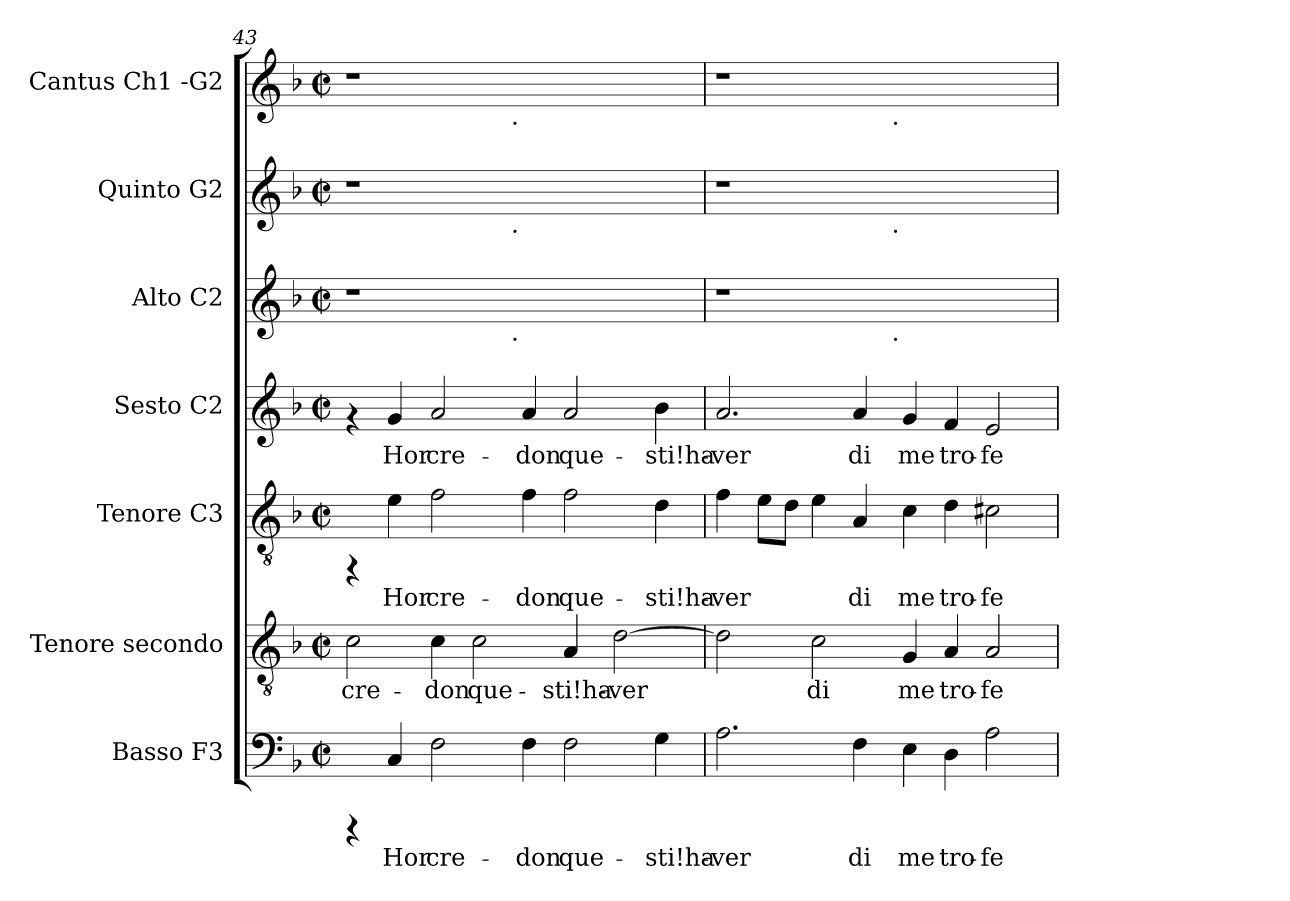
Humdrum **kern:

**kern	**text	**kern	**text	**kern	**text	**kern	**text	**kern	**kern	**kern
*part7	*part7	*part6	*part6	*part5	*part5	*part4	*part4	*part3	*part2	*part1
*staff7	*staff7	*staff6	*staff6	*staff5	*staff5	*staff4	*staff4	*staff3	*staff2	*staff1
*I"Basso  F3	*	*I"Tenore  secondo	*	*I"Tenore  C3	*	*I"Sesto  C2	*	*I"Alto  C2	*I"Quinto  G2	*I"Cantus  Ch1 -G2
*I'B	*	*I'T2	*	*I'T	*	*	*	*I'A	*	*I'C
*clefF4	*	*clefGv2	*	*clefGv2	*	*clefG2	*	*clefG2	*clefG2	*clefG2
*k[b-]	*	*k[b-]	*	*k[b-]	*	*k[b-]	*	*k[b-]	*k[b-]	*k[b-]
*F:	*	*F:	*	*F:	*	*F:	*	*F:	*F:	*F:
*M2/2	*	*M2/2	*	*M2/2	*	*M2/2	*	*M2/2	*M2/2	*M2/2
*met(c|)	*	*met(c|)	*	*met(c|)	*	*met(c|)	*	*met(c|)	*met(c|)	*met(c|)
=43	=43	=43	=43	=43	=43	=43	=43	=43	=43	=43
!	!	!	!LO:LY:b:cj	!	!	!	!	!	!	!
*	*	*	*	*	*	*	*	*^	*^	*^
4rCCC	.	2c\	cre-	4rFF	.	4rf	.	1r	2ryy	1r	2ryy	1r	2ryy
!	!LO:LY:b:cj	!	!	!	!LO:LY:b:cj	!	!LO:LY:b:cj	!	!	!	!	!	!
4C/	Hor	.	.	4e\	Hor	4g/	Hor	.	.	.	.	.	.
!	!LO:LY:b:cj	!	!LO:LY:b:cj	!	!LO:LY:b:cj	!	!LO:LY:b:cj	!	!	!	!	!	!
2F\	cre-	4c\	-don	2f\	cre-	2a/	cre-	.	4...ryy	.	4...ryy	.	4...ryy
!	!	!	!LO:LY:b:cj	!	!	!	!	!	!	!	!	!	!
.	.	2c\	que-	.	.	.	.	.	.	.	.	.	.
!	!	!	!	!	!	!	!	!	!	!	!	!	!LO:TX:b:t=.
!	!	!	!	!	!	!	!	!	!	!	!LO:TX:b:t=.	!	!
!	!	!	!	!	!	!	!	!	!LO:TX:b:t=.	!	!	!	!
.	.	.	.	.	.	.	.	.	1ryy	.	1ryy	.	1ryy
!	!LO:LY:b:cj	!	!	!	!LO:LY:b:cj	!	!LO:LY:b:cj	!	!	!	!	!	!
4F\	-don	.	.	4f\	-don	4a/	-don	1ryy	.	1ryy	.	1ryy	.
!	!LO:LY:b:cj	!	!LO:LY:b:cj	!	!LO:LY:b:cj	!	!LO:LY:b:cj	!	!	!	!	!	!
2F\	que-	4A/	-sti!ha-	2f\	que-	2a/	que-	.	.	.	.	.	.
!	!	!	!LO:LY:b:cj	!	!	!	!	!	!	!	!	!	!
.	.	[>2d\	-ver	.	.	.	.	.	.	.	.	.	.
!	!LO:LY:b:cj	!	!	!	!LO:LY:b:cj	!	!LO:LY:b:cj	!	!	!	!	!	!
4G\	-sti!ha-	.	.	4d\	-sti!ha-	4b-\	-sti!ha-	.	.	.	.	.	.
.	.	.	.	.	.	.	.	.	32ryy	.	32ryy	.	32ryy
=44	=44	=44	=44	=44	=44	=44	=44	=44	=44	=44	=44	=44	=44
!	!LO:LY:b:cj	!	!LO:LY:b:cj	!	!LO:LY:b:cj	!	!LO:LY:b:cj	!	!	!	!	!	!
2.A\	-ver	2d\]	.	4f\	-ver	2.a/	-ver	1r	2ryy	1r	2ryy	1r	2ryy
!	!	!	!	!	!LO:LY:b:cj	!	!	!	!	!	!	!	!
.	.	.	.	8e\L	.	.	.	.	.	.	.	.	.
!	!	!	!	!	!LO:LY:b:cj	!	!	!	!	!	!	!	!
.	.	.	.	8d\J	.	.	.	.	.	.	.	.	.
!	!	!	!LO:LY:b:cj	!	!LO:LY:b:cj	!	!	!	!	!	!	!	!
.	.	2c\	di	4e\	.	.	.	.	4...ryy	.	4...ryy	.	4...ryy
!	!LO:LY:b:cj	!	!	!	!LO:LY:b:cj	!	!LO:LY:b:cj	!	!	!	!	!	!
4F\	di	.	.	4A/	di	4a/	di	.	.	.	.	.	.
!	!	!	!	!	!	!	!	!	!	!	!	!	!LO:TX:b:t=.
!	!	!	!	!	!	!	!	!	!	!	!LO:TX:b:t=.	!	!
!	!	!	!	!	!	!	!	!	!LO:TX:b:t=.	!	!	!	!
.	.	.	.	.	.	.	.	.	1ryy	.	1ryy	.	1ryy
!	!LO:LY:b:cj	!	!LO:LY:b:cj	!	!LO:LY:b:cj	!	!LO:LY:b:cj	!	!	!	!	!	!
4E\	me	4G/	me	4c\	me	4g/	me	1ryy	.	1ryy	.	1ryy	.
!	!LO:LY:b:cj	!	!LO:LY:b:cj	!	!LO:LY:b:cj	!	!LO:LY:b:cj	!	!	!	!	!	!
4D\	tro-	4A/	tro-	4d\	tro-	4f/	tro-	.	.	.	.	.	.
!	!LO:LY:b:cj	!	!LO:LY:b:cj	!	!LO:LY:b:cj	!	!LO:LY:b:cj	!	!	!	!	!	!
2A\	-fe-	2A/	-fe-	2c#X\	-fe-	2e/	-fe-	.	.	.	.	.	.
.	.	.	.	.	.	.	.	.	32ryy	.	32ryy	.	32ryy
*	*	*	*	*	*	*	*	*v	*v	*	*	*v	*v
*	*	*	*	*	*	*	*	*	*v	*v	*
=	=	=	=	=	=	=	=	=	=	=
*-	*-	*-	*-	*-	*-	*-	*-	*-	*-	*-
